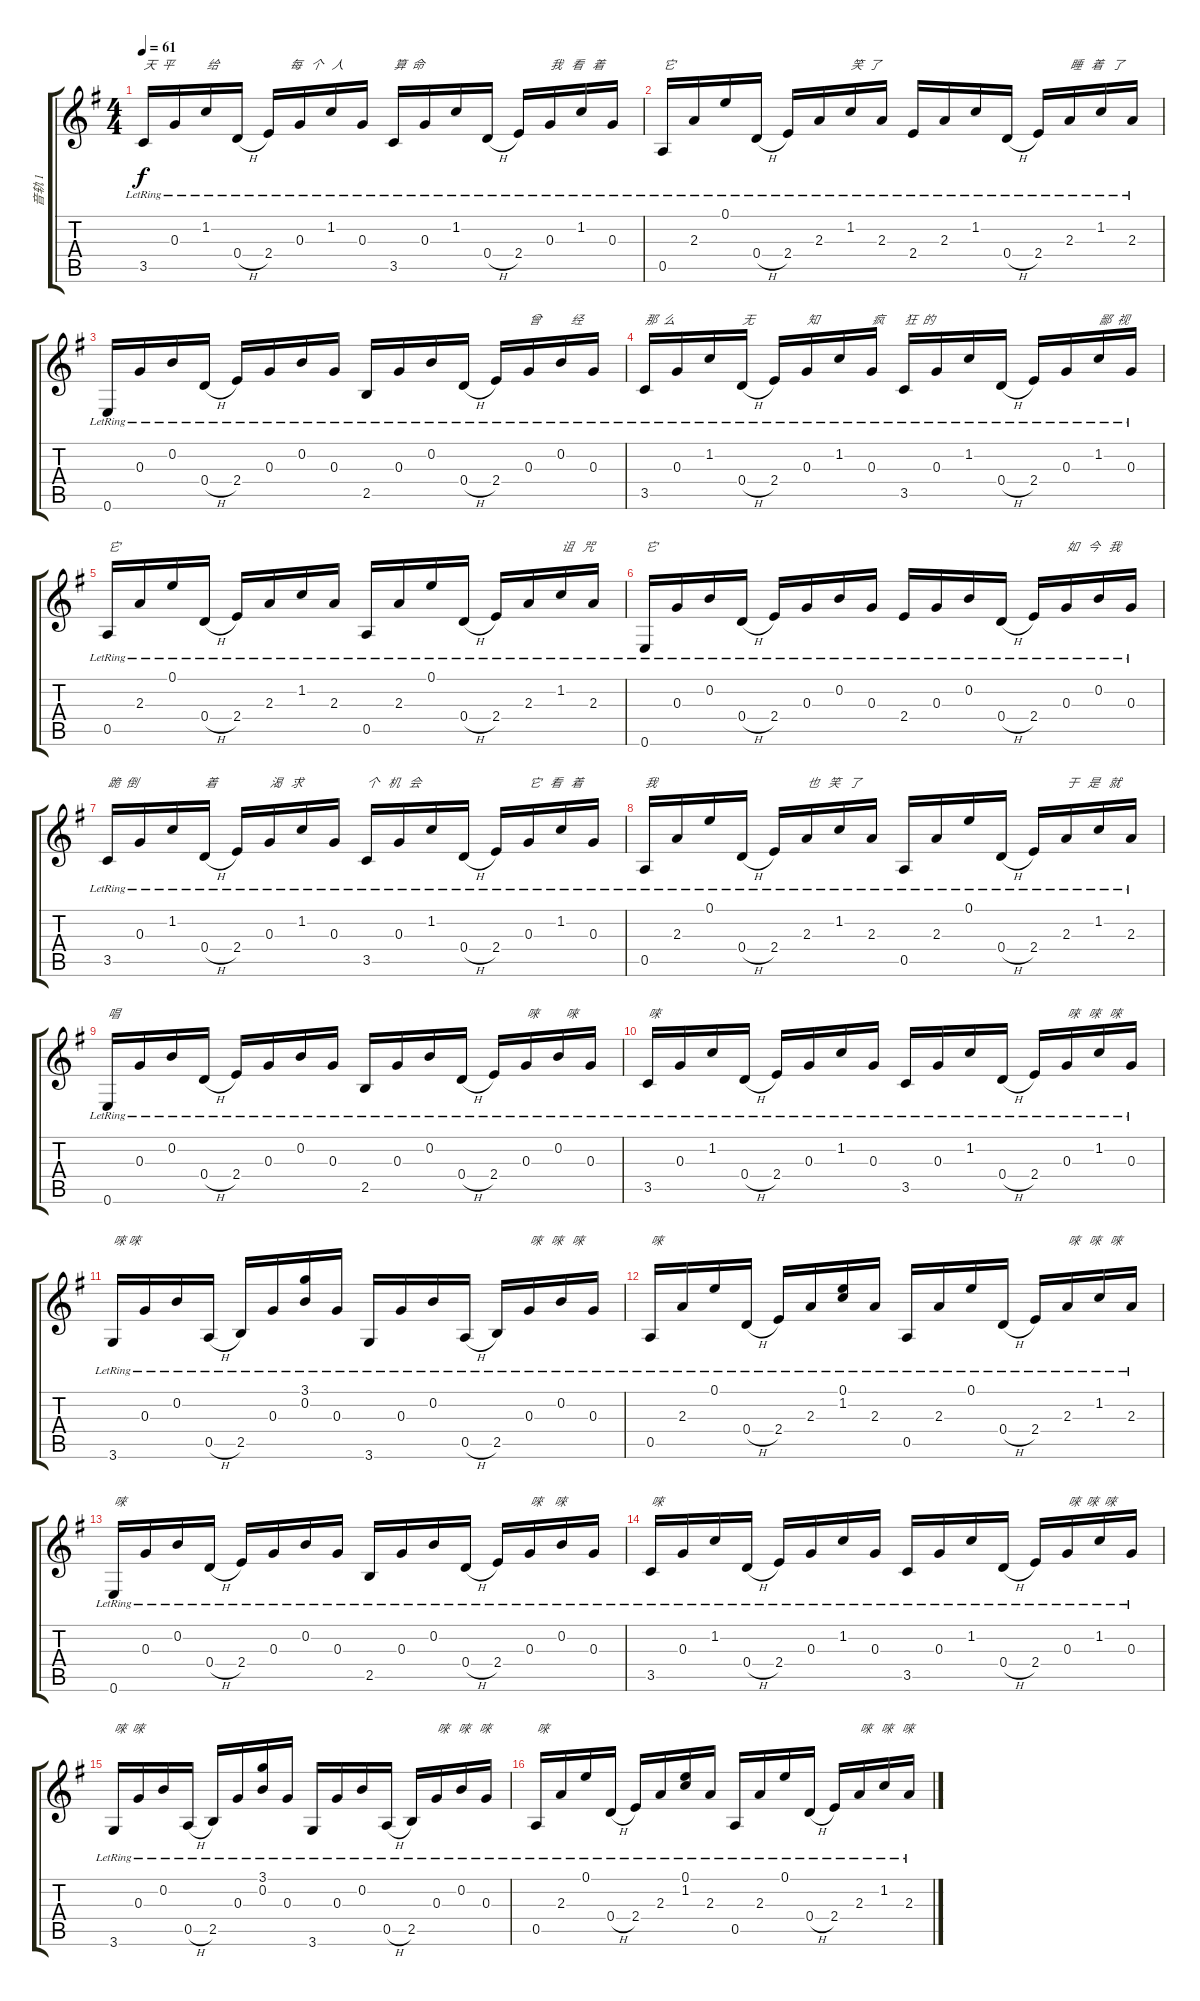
\track ("音轨 1" "音轨 1") {instrument acousticguitarsteel}
\staff {score tabs}
\tuning (E4 B3 G3 D3 A2 E2) {hide}
\ts (4 4)
\tempo 61
\clef g2
\ks g
3.5{lr}.16{txt "天  平           给  " dy f} 0.3{lr}.16 1.2{lr}.16 0.4{h lr}.16 2.4{lr}.16{txt "       每   个   人"} 0.3{lr}.16 1.2{lr}.16 0.3{lr}.16 3.5{lr}.16{txt "算  命"} 0.3{lr}.16 1.2{lr}.16 0.4{h lr}.16 2.4{lr}.16 0.3{lr}.16{txt "我   看   着"} 1.2{lr}.16 0.3{lr}.16 |
0.5{lr}.16{txt "它"} 2.3{lr}.16 0.1{lr}.16 0.4{h lr}.16 2.4{lr}.16 2.3{lr}.16 1.2{lr}.16{txt "笑  了"} 2.3{lr}.16 2.4{lr}.16 2.3{lr}.16 1.2{lr}.16 0.4{h lr}.16 2.4{lr}.16 2.3{lr}.16{txt "睡   着   了"} 1.2{lr}.16 2.3{lr}.16 |
0.6{lr}.16 0.3{lr}.16 0.2{lr}.16 0.4{h lr}.16 2.4{lr}.16 0.3{lr}.16 0.2{lr}.16 0.3{lr}.16 2.5{lr}.16 0.3{lr}.16 0.2{lr}.16 0.4{h lr}.16 2.4{lr}.16 0.3{lr}.16{txt "曾          经"} 0.2{lr}.16 0.3{lr}.16 |
3.5{lr}.16{txt "那  么"} 0.3{lr}.16 1.2{lr}.16 0.4{h lr}.16{txt "无"} 2.4{lr}.16 0.3{lr}.16{txt "知"} 1.2{lr}.16 0.3{lr}.16{txt "疯"} 3.5{lr}.16{txt "狂  的"} 0.3{lr}.16 1.2{lr}.16 0.4{h lr}.16 2.4{lr}.16 0.3{lr}.16 1.2{lr}.16{txt "鄙  视"} 0.3{lr}.16 |
0.5{lr}.16{txt "它"} 2.3{lr}.16 0.1{lr}.16 0.4{h lr}.16 2.4{lr}.16 2.3{lr}.16 1.2{lr}.16 2.3{lr}.16 0.5{lr}.16 2.3{lr}.16 0.1{lr}.16 0.4{h lr}.16 2.4{lr}.16 2.3{lr}.16 1.2{lr}.16{txt "诅   咒"} 2.3{lr}.16 |
0.6{lr}.16{txt "它"} 0.3{lr}.16 0.2{lr}.16 0.4{h lr}.16 2.4{lr}.16 0.3{lr}.16 0.2{lr}.16 0.3{lr}.16 2.4{lr}.16 0.3{lr}.16 0.2{lr}.16 0.4{h lr}.16 2.4{lr}.16 0.3{lr}.16{txt "如   今   我"} 0.2{lr}.16 0.3{lr}.16 |
3.5{lr}.16{txt "跪  倒"} 0.3{lr}.16 1.2{lr}.16 0.4{h lr}.16{txt "着"} 2.4{lr}.16 0.3{lr}.16{txt "渴   求"} 1.2{lr}.16 0.3{lr}.16 3.5{lr}.16{txt "个   机   会"} 0.3{lr}.16 1.2{lr}.16 0.4{h lr}.16 2.4{lr}.16 0.3{lr}.16{txt "它   看   着"} 1.2{lr}.16 0.3{lr}.16 |
0.5{lr}.16{txt "我"} 2.3{lr}.16 0.1{lr}.16 0.4{h lr}.16 2.4{lr}.16 2.3{lr}.16{txt "也   笑   了"} 1.2{lr}.16 2.3{lr}.16 0.5{lr}.16 2.3{lr}.16 0.1{lr}.16 0.4{h lr}.16 2.4{lr}.16 2.3{lr}.16{txt "于   是   就 "} 1.2{lr}.16 2.3{lr}.16 |
0.6{lr}.16{txt "唱"} 0.3{lr}.16 0.2{lr}.16 0.4{h lr}.16 2.4{lr}.16 0.3{lr}.16 0.2{lr}.16 0.3{lr}.16 2.5{lr}.16 0.3{lr}.16 0.2{lr}.16 0.4{h lr}.16 2.4{lr}.16 0.3{lr}.16{txt "唻         唻"} 0.2{lr}.16 0.3{lr}.16 |
3.5{lr}.16{txt "唻"} 0.3{lr}.16 1.2{lr}.16 0.4{h lr}.16 2.4{lr}.16 0.3{lr}.16 1.2{lr}.16 0.3{lr}.16 3.5{lr}.16 0.3{lr}.16 1.2{lr}.16 0.4{h lr}.16 2.4{lr}.16 0.3{lr}.16{txt "唻   唻   唻"} 1.2{lr}.16 0.3{lr}.16 |
3.6{lr}.16{txt "唻 唻"} 0.3{lr}.16 0.2{lr}.16 0.5{h lr}.16 2.5{lr}.16 0.3{lr}.16 (3.1{lr} 0.2{lr}).16 0.3{lr}.16 3.6{lr}.16 0.3{lr}.16 0.2{lr}.16 0.5{h lr}.16 2.5{lr}.16 0.3{lr}.16{txt "唻   唻   唻"} 0.2{lr}.16 0.3{lr}.16 |
0.5{lr}.16{txt "唻"} 2.3{lr}.16 0.1{lr}.16 0.4{h lr}.16 2.4{lr}.16 2.3{lr}.16 (0.1{lr} 1.2{lr}).16 2.3{lr}.16 0.5{lr}.16 2.3{lr}.16 0.1{lr}.16 0.4{h lr}.16 2.4{lr}.16 2.3{lr}.16{txt "唻   唻   唻"} 1.2{lr}.16 2.3{lr}.16 |
0.6{lr}.16{txt "唻"} 0.3{lr}.16 0.2{lr}.16 0.4{h lr}.16 2.4{lr}.16 0.3{lr}.16 0.2{lr}.16 0.3{lr}.16 2.5{lr}.16 0.3{lr}.16 0.2{lr}.16 0.4{h lr}.16 2.4{lr}.16 0.3{lr}.16{txt "唻    唻"} 0.2{lr}.16 0.3{lr}.16 |
3.5{lr}.16{txt "唻"} 0.3{lr}.16 1.2{lr}.16 0.4{h lr}.16 2.4{lr}.16 0.3{lr}.16 1.2{lr}.16 0.3{lr}.16 3.5{lr}.16 0.3{lr}.16 1.2{lr}.16 0.4{h lr}.16 2.4{lr}.16 0.3{lr}.16{txt "唻  唻  唻"} 1.2{lr}.16 0.3{lr}.16 |
3.6{lr}.16{txt "唻  唻"} 0.3{lr}.16 0.2{lr}.16 0.5{h lr}.16 2.5{lr}.16 0.3{lr}.16 (3.1{lr} 0.2{lr}).16 0.3{lr}.16 3.6{lr}.16 0.3{lr}.16 0.2{lr}.16 0.5{h lr}.16 2.5{lr}.16 0.3{lr}.16{txt "唻   唻   唻"} 0.2{lr}.16 0.3{lr}.16 |
0.5{lr}.16{txt "唻"} 2.3{lr}.16 0.1{lr}.16 0.4{h lr}.16 2.4{lr}.16 2.3{lr}.16 (0.1{lr} 1.2{lr}).16 2.3{lr}.16 0.5{lr}.16 2.3{lr}.16 0.1{lr}.16 0.4{h lr}.16 2.4{lr}.16 2.3{lr}.16{txt "唻   唻   唻"} 1.2{lr}.16 2.3{lr}.16
